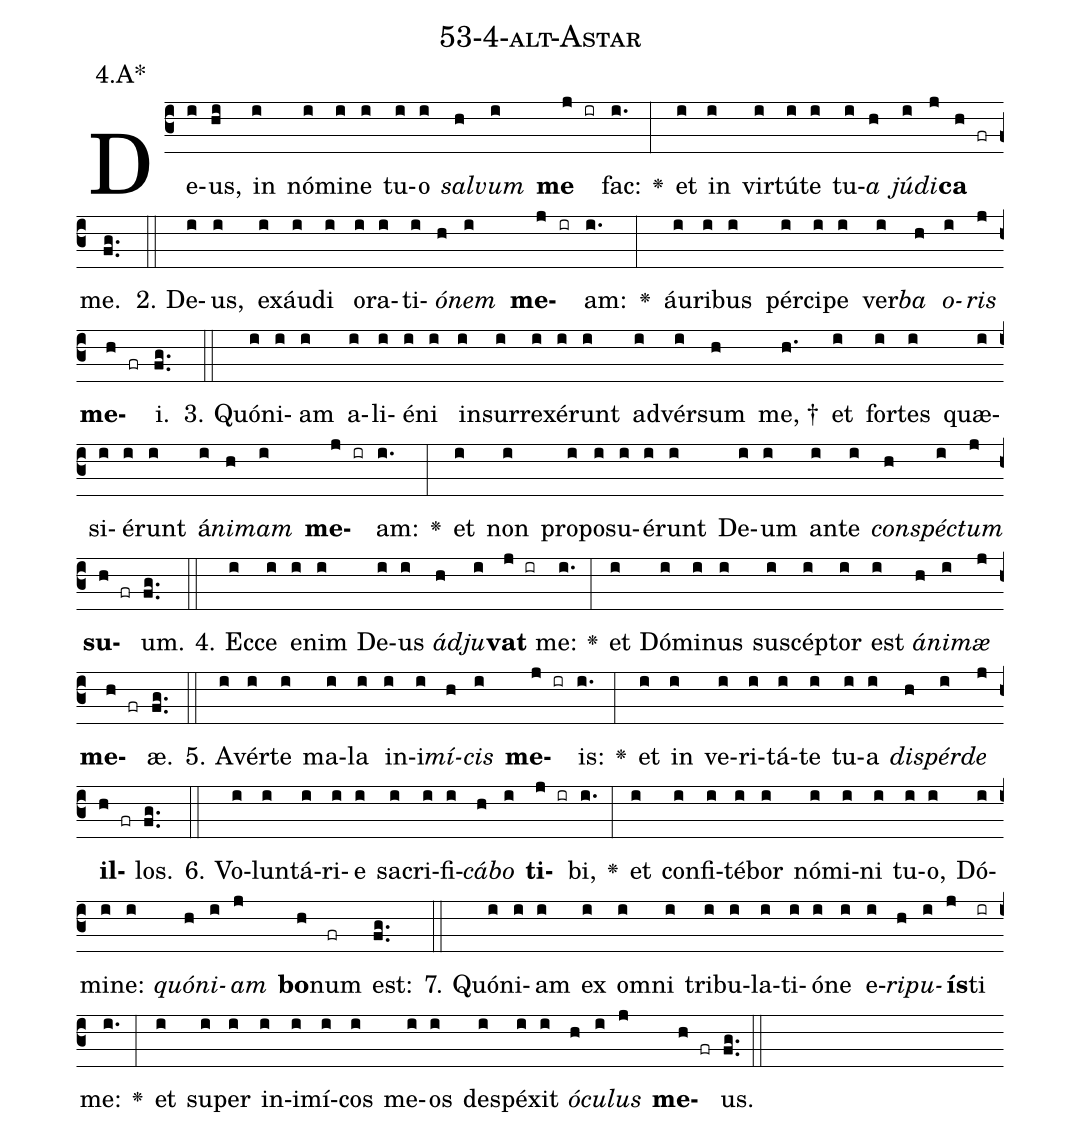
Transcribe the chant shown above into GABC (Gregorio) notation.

name: 53-4-alt-Astar;
annotation: 4.A*;
%%
(c3)De(i)us,(hi) in(i) nó(i)mi(i)ne(i) tu(i)o(i) <i>sal</i>(h)<i>vum</i>(i) <b>me</b>(j ir) fac:(i.) <v>\greheightstar</v>(:) et(i) in(i) vir(i)tú(i)te(i) tu(i)<i>a</i>(h) <i>jú</i>(i)<i>di</i>(j)<b>ca</b>(h fr) me.(fg..) (::)
2. De(i)us,(i) ex(i)áu(i)di(i) o(i)ra(i)ti(i)<i>ó</i>(h)<i>nem</i>(i) <b>me</b>(j ir)am:(i.) <v>\greheightstar</v>(:) áu(i)ri(i)bus(i) pér(i)ci(i)pe(i) ver(i)<i>ba</i>(h) <i>o</i>(i)<i>ris</i>(j) <b>me</b>(h fr)i.(fg..) (::)
3. Quón(i)i(i)am(i) a(i)li(i)é(i)ni(i) in(i)sur(i)re(i)xé(i)runt(i) ad(i)vér(i)sum(h) me, †(h.) et(i) for(i)tes(i) quæ(i)si(i)é(i)runt(i) á(i)<i>ni</i>(h)<i>mam</i>(i) <b>me</b>(j ir)am:(i.) <v>\greheightstar</v>(:) et(i) non(i) pro(i)po(i)su(i)é(i)runt(i) De(i)um(i) an(i)te(i) <i>con</i>(h)<i>spéc</i>(i)<i>tum</i>(j) <b>su</b>(h fr)um.(fg..) (::)
4. Ec(i)ce(i) e(i)nim(i) De(i)us(i) <i>ád</i>(h)<i>ju</i>(i)<b>vat</b>(j ir) me:(i.) <v>\greheightstar</v>(:) et(i) Dó(i)mi(i)nus(i) su(i)scép(i)tor(i) est(i) <i>á</i>(h)<i>ni</i>(i)<i>mæ</i>(j) <b>me</b>(h fr)æ.(fg..) (::)
5. A(i)vér(i)te(i) ma(i)la(i) in(i)i(i)<i>mí</i>(h)<i>cis</i>(i) <b>me</b>(j ir)is:(i.) <v>\greheightstar</v>(:) et(i) in(i) ve(i)ri(i)tá(i)te(i) tu(i)a(i) <i>dis</i>(h)<i>pér</i>(i)<i>de</i>(j) <b>il</b>(h fr)los.(fg..) (::)
6. Vo(i)lun(i)tá(i)ri(i)e(i) sa(i)cri(i)fi(i)<i>cá</i>(h)<i>bo</i>(i) <b>ti</b>(j ir)bi,(i.) <v>\greheightstar</v>(:) et(i) con(i)fi(i)té(i)bor(i) nó(i)mi(i)ni(i) tu(i)o,(i) Dó(i)mi(i)ne:(i) <i>quón</i>(h)<i>i</i>(i)<i>am</i>(j) <b>bo</b>(h)num(fr) est:(fg..) (::)
7. Quón(i)i(i)am(i) ex(i) om(i)ni(i) tri(i)bu(i)la(i)ti(i)ó(i)ne(i) e(i)<i>ri</i>(h)<i>pu</i>(i)<b>ís</b>(j)ti(ir) me:(i.) <v>\greheightstar</v>(:) et(i) su(i)per(i) in(i)i(i)mí(i)cos(i) me(i)os(i) de(i)spé(i)xit(i) <i>ó</i>(h)<i>cu</i>(i)<i>lus</i>(j) <b>me</b>(h fr)us.(fg..) (::)
